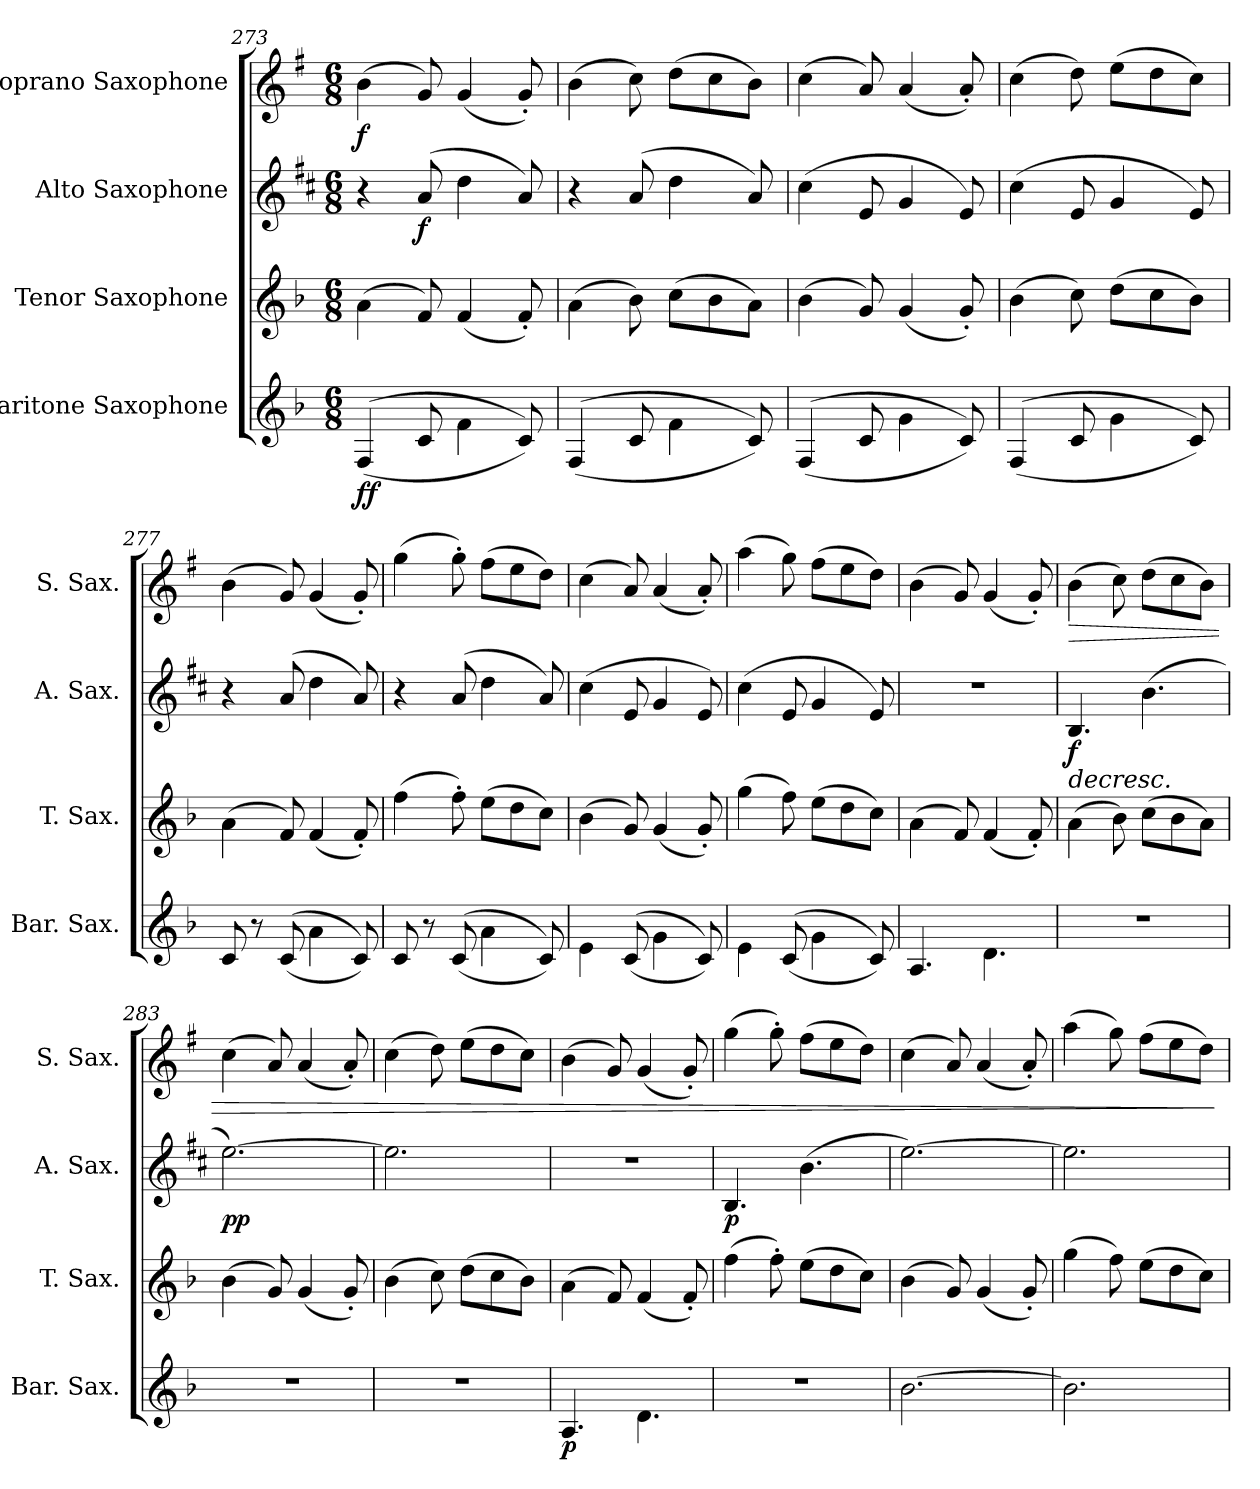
**kern	**dynam	**kern	**kern	**dynam	**kern	**dynam
*part4	*part4	*part3	*part2	*part2	*part1	*part1
*staff4	*staff4	*staff3	*staff2	*staff2	*staff1	*staff1
*I"Baritone Saxophone	*	*I"Tenor Saxophone	*I"Alto Saxophone	*	*I"Soprano Saxophone	*
*I'Bar. Sax.	*	*I'T. Sax.	*I'A. Sax.	*	*I'S. Sax.	*
*clefG2	*	*clefG2	*clefG2	*	*clefG2	*
*ITrd12c21	*	*ITrd8c14	*ITrd5c9	*	*ITrd1c2	*
*k[b-]	*	*k[b-]	*k[b-]	*	*k[b-]	*
*M6/8	*	*M6/8	*M6/8	*	*M6/8	*
=273	=273	=273	=273	=273	=273	=273
!	!LO:DY:b	!	!	!	!	!
!	!LO:DY:n=1:b	!	!	!	!	!LO:DY:b
((4FF/	f f	(4A\	4r	.	(4a\	f
!	!	!	!	!LO:DY:b	!	!
8C/	.	8F/)	(8c/	f	8f/)	.
4F\	.	(4F/	4f\	.	(4f/	.
8C/))	.	8F'/)	8c/)	.	8f'/)	.
=274	=274	=274	=274	=274	=274	=274
((4FF/	.	(4A\	4r	.	(4a\	.
8C/	.	8B-\)	(8c/	.	8b-\)	.
4F\	.	(8c\L	4f\	.	(8cc\L	.
.	.	8B-\	.	.	8b-\	.
8C/))	.	8A\J)	8c/)	.	8a\J)	.
=275	=275	=275	=275	=275	=275	=275
((4FF/	.	(4B-\	(4e\	.	(4b-\	.
8C/	.	8G/)	8G/	.	8g/)	.
4G\	.	(4G/	4B-/	.	(4g/	.
8C/))	.	8G'/)	8G/)	.	8g'/)	.
!!LO:PB:g=z
=276	=276	=276	=276	=276	=276	=276
((4FF/	.	(4B-\	(4e\	.	(4b-\	.
8C/	.	8c\)	8G/	.	8cc\)	.
4G\	.	(8d\L	4B-/	.	(8dd\L	.
.	.	8c\	.	.	8cc\	.
8C/))	.	8B-\J)	8G/)	.	8b-\J)	.
=277	=277	=277	=277	=277	=277	=277
8C/	.	(4A\	4r	.	(4a\	.
8r	.	.	.	.	.	.
((8C/	.	8F/)	(8c/	.	8f/)	.
4A\	.	(4F/	4f\	.	(4f/	.
8C/))	.	8F'/)	8c/)	.	8f'/)	.
=278	=278	=278	=278	=278	=278	=278
8C/	.	(4f\	4r	.	(4ff\	.
8r	.	.	.	.	.	.
((8C/	.	8f'\)	(8c/	.	8ff'\)	.
4A\	.	(8e\L	4f\	.	(8ee\L	.
.	.	8d\	.	.	8dd\	.
8C/))	.	8c\J)	8c/)	.	8cc\J)	.
=279	=279	=279	=279	=279	=279	=279
4E\	.	(4B-\	(4e\	.	(4b-\	.
((8C/	.	8G/)	8G/	.	8g/)	.
4G\	.	(4G/	4B-/	.	(4g/	.
8C/))	.	8G'/)	8G/)	.	8g'/)	.
=280	=280	=280	=280	=280	=280	=280
4E\	.	(4g\	(4e\	.	(4gg\	.
((8C/	.	8f\)	8G/	.	8ff\)	.
4G\	.	(8e\L	4B-/	.	(8ee\L	.
.	.	8d\	.	.	8dd\	.
8C/))	.	8c\J)	8G/)	.	8cc\J)	.
=281	=281	=281	=281	=281	=281	=281
4.AA/	.	(4A\	2.r	.	(4a\	.
.	.	8F/)	.	.	8f/)	.
4.D\	.	(4F/	.	.	(4f/	.
.	.	8F'/)	.	.	8f'/)	.
=282	=282	=282	=282	=282	=282	=282
!	!	!	!	!LO:HP:b	!	!LO:HP:b
!	!	!	!	!LO:DY:n=1:b	!	!
2.r	.	(4A\	4.D/	> f	(4a\	>
.	.	8B-\)	.	.	8b-\)	.
.	.	(8c\L	(4.d\	.	(8cc\L	.
.	.	8B-\	.	.	8b-\	.
.	.	8A\J)	.	.	8a\J)	.
!!LO:LB:g=z
=283	=283	=283	=283	=283	=283	=283
!	!	!	!	!LO:DY:b	!	!
!	!	!	!	!LO:DY:n=1:b	!	!
2.r	.	(4B-\	[2.g\)	p p	(4b-\	.
.	.	8G/)	.	.	8g/)	.
.	.	(4G/	.	.	(4g/	.
.	.	8G'/)	.	.	8g'/)	.
.	.	.	.	]	.	.
=284	=284	=284	=284	=284	=284	=284
2.r	.	(4B-\	2.g\]	.	(4b-\	.
.	.	8c\)	.	.	8cc\)	.
.	.	(8d\L	.	.	(8dd\L	.
.	.	8c\	.	.	8cc\	.
.	.	8B-\J)	.	.	8b-\J)	.
=285	=285	=285	=285	=285	=285	=285
!	!LO:DY:b	!	!	!	!	!
4.AA/	p	(4A\	2.r	.	(4a\	.
.	.	8F/)	.	.	8f/)	.
4.D\	.	(4F/	.	.	(4f/	.
.	.	8F'/)	.	.	8f'/)	.
=286	=286	=286	=286	=286	=286	=286
!	!	!	!	!LO:DY:b	!	!
2.r	.	(4f\	4.D/	p	(4ff\	.
.	.	8f'\)	.	.	8ff'\)	.
.	.	(8e\L	(4.d\	.	(8ee\L	.
.	.	8d\	.	.	8dd\	.
.	.	8c\J)	.	.	8cc\J)	.
=287	=287	=287	=287	=287	=287	=287
[2.B-\	.	(4B-\	[2.g\)	.	(4b-\	.
.	.	8G/)	.	.	8g/)	.
.	.	(4G/	.	.	(4g/	.
.	.	8G'/)	.	.	8g'/)	.
=288	=288	=288	=288	=288	=288	=288
2.B-\]	.	(4g\	2.g\]	.	(4gg\	.
.	.	8f\)	.	.	8ff\)	.
.	.	(8e\L	.	.	(8ee\L	.
.	.	8d\	.	.	8dd\	.
.	.	8c\J)	.	.	8cc\J)	.
.	.	.	.	.	.	]
=	=	=	=	=	=	=
*-	*-	*-	*-	*-	*-	*-
